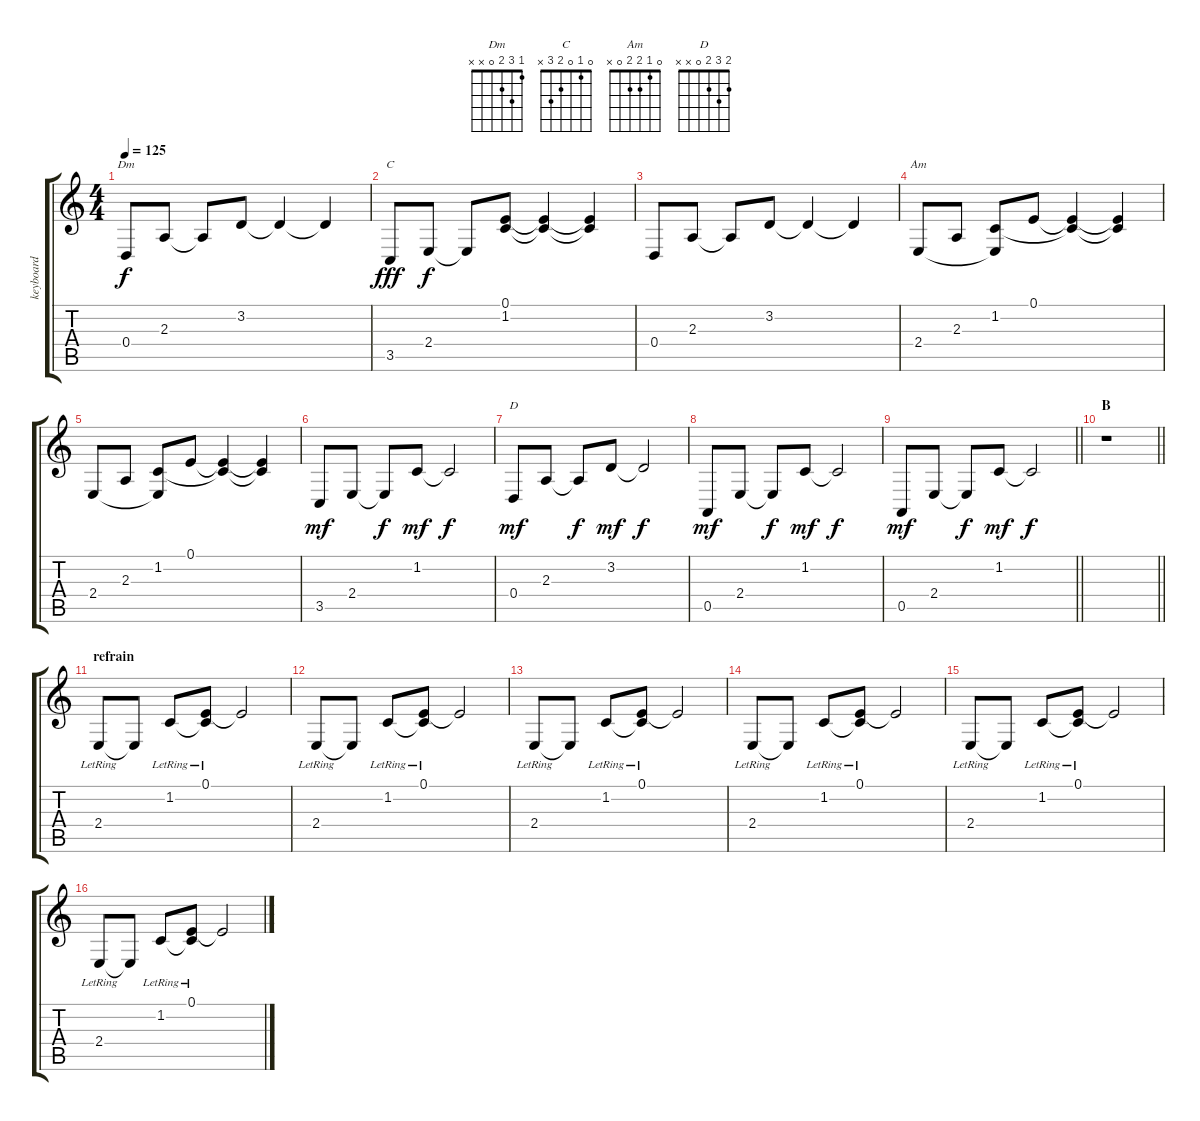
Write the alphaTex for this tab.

\track ("keyboard" "keyboard") {instrument choiraahs}
\staff {score tabs}
\tuning (E4 B3 G3 D3 A2 E2) {hide}
\chord ("Dm" 1 3 2 0 x x)
\chord ("C" 0 1 0 2 3 x)
\chord ("Am" 0 1 2 2 0 x)
\chord ("D" 2 3 2 0 x x)
\ts (4 4)
\tempo 125
\clef g2
\ks c
0.4.8{ch "Dm" dy f} 2.3.8 2.3{t}.8 3.2.8 3.2{t}.4 3.2{t}.4 |
3.5.8{ch "C" dy fff} 2.4.8{dy f} 2.4{t}.8 (0.1 1.2).8 (0.1{t} 1.2{t}).4 (0.1{t} 1.2{t}).4 |
0.4.8 2.3.8 2.3{t}.8 3.2.8 3.2{t}.4 3.2{t}.4 |
2.4.8{ch "Am"} 2.3.8 (1.2 2.4{t}).8 0.1.8 (0.1{t} 1.2{t}).4 (0.1{t} 1.2{t}).4 |
2.4.8 2.3.8 (1.2 2.4{t}).8 0.1.8 (0.1{t} 1.2{t}).4 (0.1{t} 1.2{t}).4 |
3.5.8{dy mf} 2.4.8 2.4{t}.8{dy f} 1.2.8{dy mf} 1.2{t}.2{dy f} |
0.4.8{ch "D" dy mf} 2.3.8 2.3{t}.8{dy f} 3.2.8{dy mf} 3.2{t}.2{dy f} |
0.5.8{dy mf} 2.4.8 2.4{t}.8{dy f} 1.2.8{dy mf} 1.2{t}.2{dy f} |
\barLineRight lightlight
0.5.8{dy mf} 2.4.8 2.4{t}.8{dy f} 1.2.8{dy mf} 1.2{t}.2{dy f} |
\section ("" "B")
\barLineRight lightlight
r.1 |
\section ("" "refrain")
2.4{lr}.8 2.4{t}.8 1.2{lr}.8 (0.1{lr} 1.2{t}).8 0.1{t}.2 |
2.4{lr}.8 2.4{t}.8 1.2{lr}.8 (0.1{lr} 1.2{t}).8 0.1{t}.2 |
2.4{lr}.8 2.4{t}.8 1.2{lr}.8 (0.1{lr} 1.2{t}).8 0.1{t}.2 |
2.4{lr}.8 2.4{t}.8 1.2{lr}.8 (0.1{lr} 1.2{t}).8 0.1{t}.2 |
2.4{lr}.8 2.4{t}.8 1.2{lr}.8 (0.1{lr} 1.2{t}).8 0.1{t}.2 |
2.4{lr}.8 2.4{t}.8 1.2{lr}.8 (0.1{lr} 1.2{t}).8 0.1{t}.2
